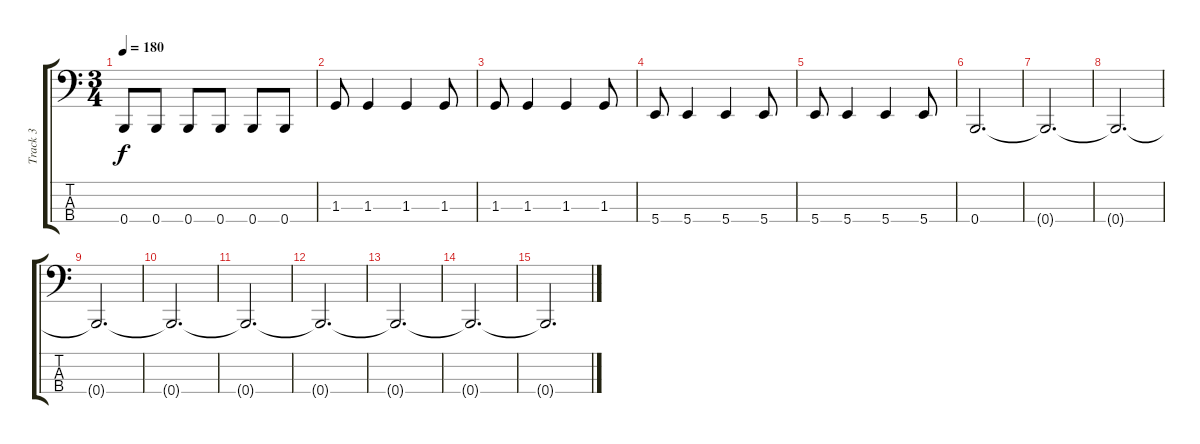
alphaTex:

\track ("Track 3" "Track 3") {instrument electricbassfinger}
\staff {score tabs}
\tuning (E2 B1 Gb1 B0) {hide}
\ts (3 4)
\tempo 180
\clef f4
\ks c
0.4.8{dy f} 0.4.8 0.4.8 0.4.8 0.4.8 0.4.8 |
1.3.8 1.3.4 1.3.4 1.3.8 |
1.3.8 1.3.4 1.3.4 1.3.8 |
5.4.8 5.4.4 5.4.4 5.4.8 |
5.4.8 5.4.4 5.4.4 5.4.8 |
0.4.2{d} |
0.4{t}.2{d} |
0.4{t}.2{d} |
0.4{t}.2{d} |
0.4{t}.2{d} |
0.4{t}.2{d} |
0.4{t}.2{d} |
0.4{t}.2{d} |
0.4{t}.2{d} |
0.4{t}.2{d}
